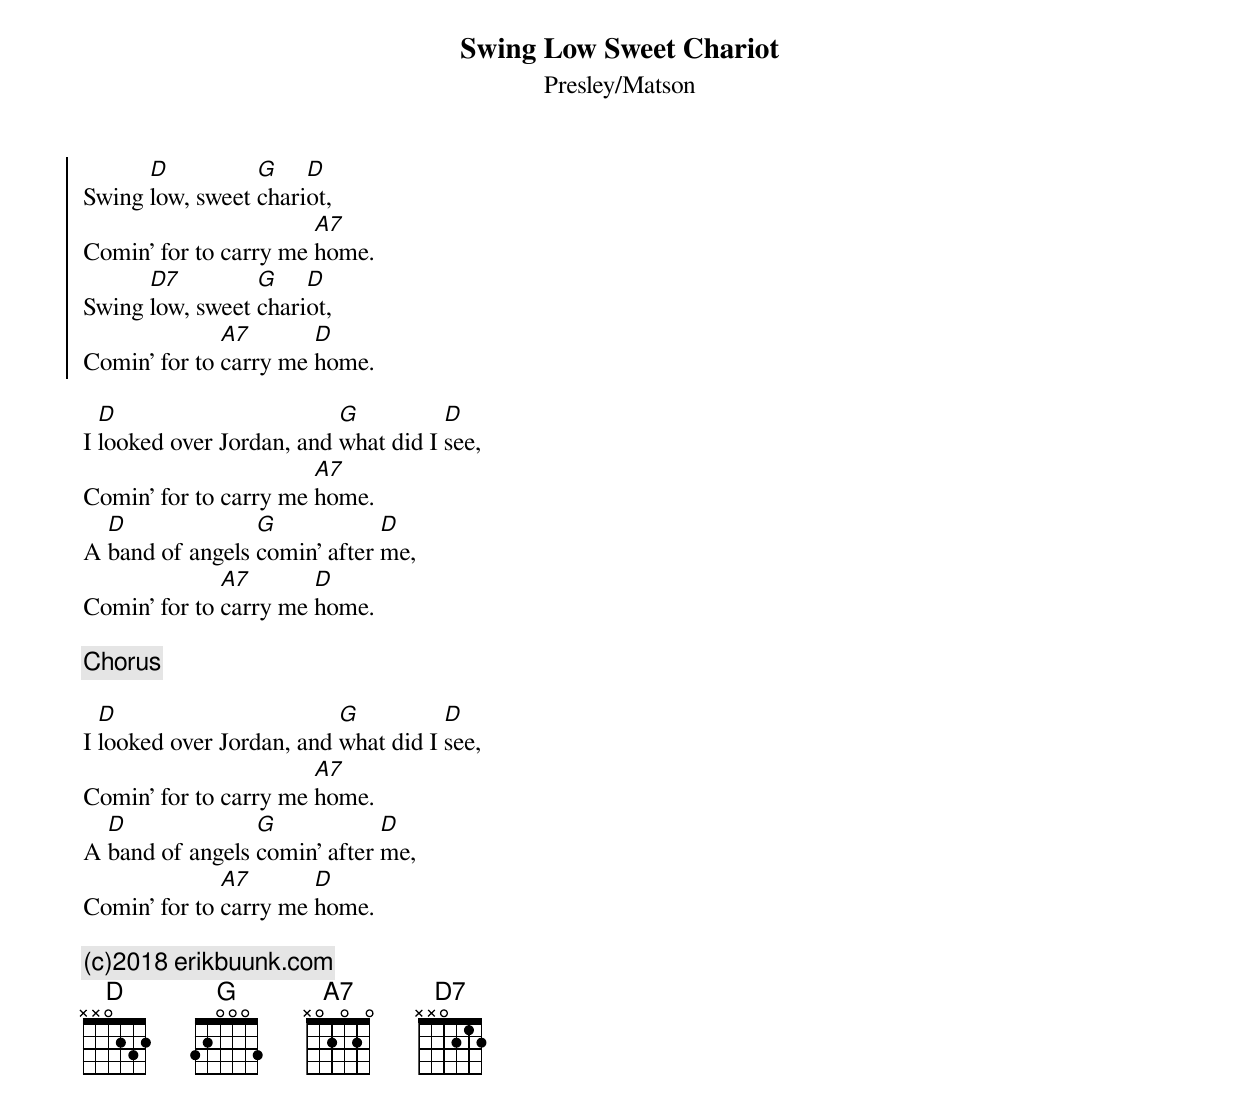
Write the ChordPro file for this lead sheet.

{title: Swing Low Sweet Chariot}
{subtitle: Presley/Matson}
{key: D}
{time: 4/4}
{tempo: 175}

{start_of_chorus}
Swing [D]low, sweet [G]chari[D]ot,
Comin’ for to carry me [A7]home.
Swing [D7]low, sweet [G]chari[D]ot,
Comin’ for to [A7]carry me [D]home.
{end_of_chorus}

{start_of_verse}
I [D]looked over Jordan, and [G]what did I [D]see,
Comin’ for to carry me [A7]home.
A [D]band of angels [G]comin’ after [D]me,
Comin’ for to [A7]carry me [D]home.
{end_of_verse}

{chorus}

{start_of_verse}
I [D]looked over Jordan, and [G]what did I [D]see,
Comin’ for to carry me [A7]home.
A [D]band of angels [G]comin’ after [D]me,
Comin’ for to [A7]carry me [D]home.
{end_of_verse}

{comment: (c)2018 erikbuunk.com}
